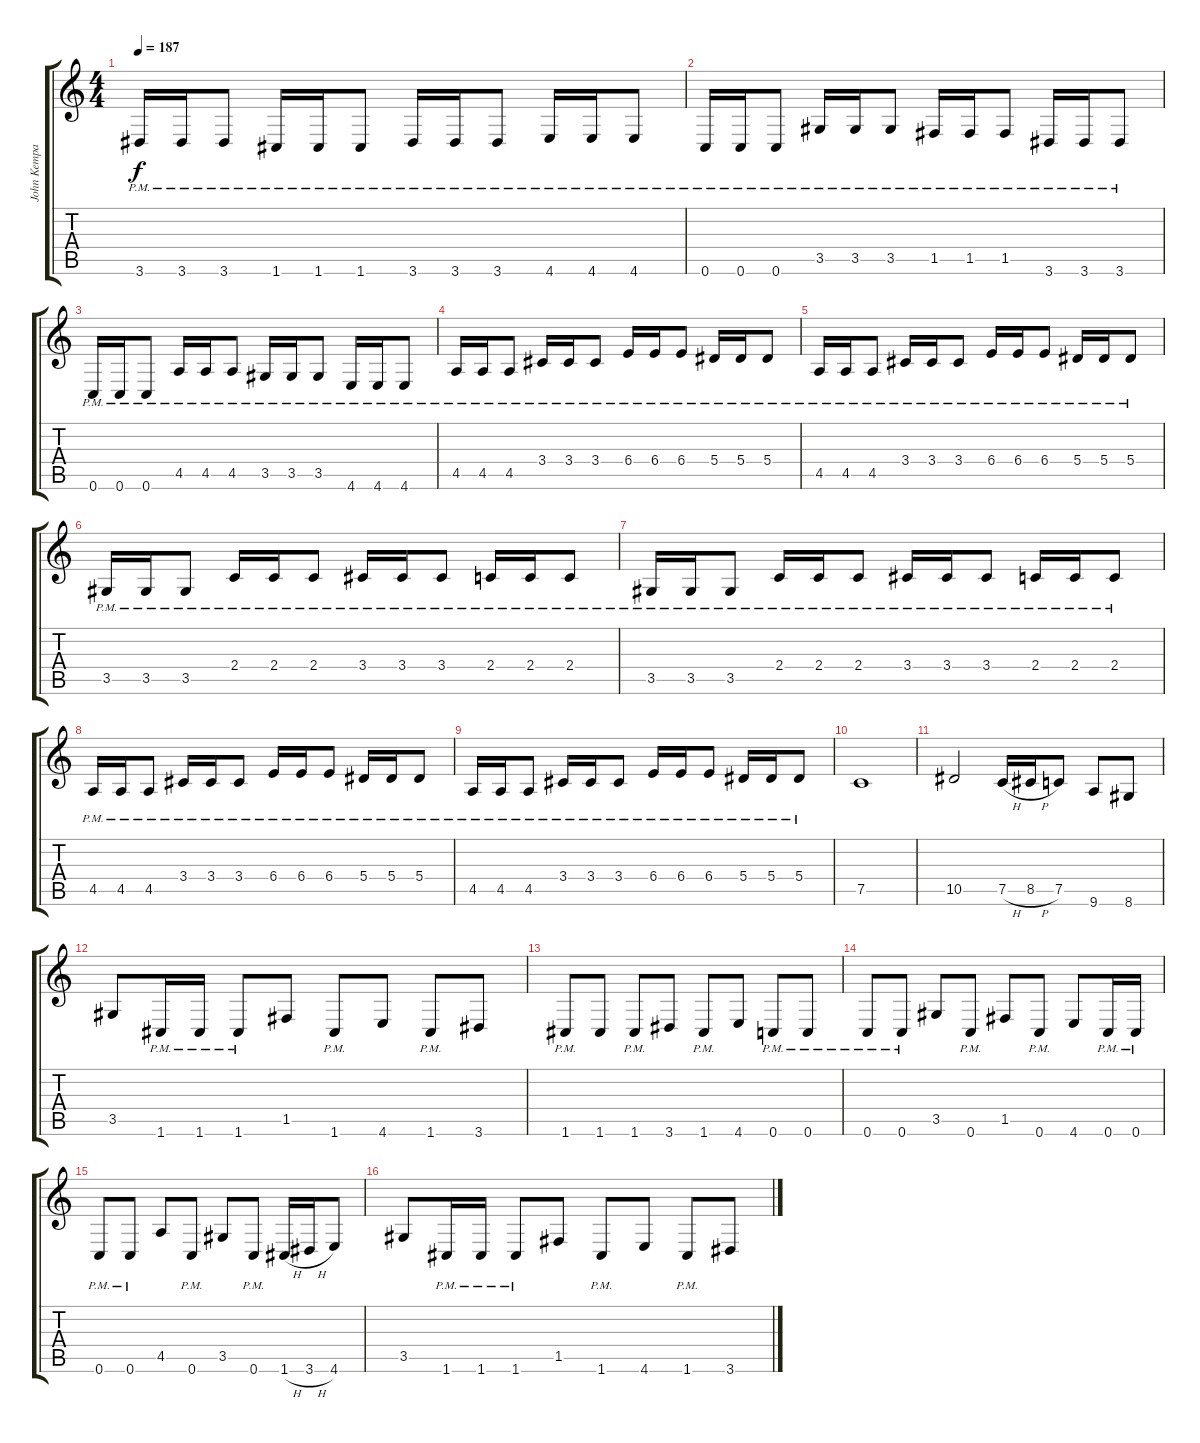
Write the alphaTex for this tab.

\track ("John Kempainen (Rhythm Guitar)" "John Kempa") {instrument distortionguitar}
\staff {score tabs}
\tuning (C4 G3 Eb3 Bb2 F2 C2) {hide}
\ts (4 4)
\tempo 187
\clef g2
\ks c
3.6{pm}.16{dy f} 3.6{pm}.16 3.6{pm}.8 1.6{pm}.16 1.6{pm}.16 1.6{pm}.8 3.6{pm}.16 3.6{pm}.16 3.6{pm}.8 4.6{pm}.16 4.6{pm}.16 4.6{pm}.8 |
0.6{pm}.16 0.6{pm}.16 0.6{pm}.8 3.5{pm}.16 3.5{pm}.16 3.5{pm}.8 1.5{pm}.16 1.5{pm}.16 1.5{pm}.8 3.6{pm}.16 3.6{pm}.16 3.6{pm}.8 |
0.6{pm}.16 0.6{pm}.16 0.6{pm}.8 4.5{pm}.16 4.5{pm}.16 4.5{pm}.8 3.5{pm}.16 3.5{pm}.16 3.5{pm}.8 4.6{pm}.16 4.6{pm}.16 4.6{pm}.8 |
4.5{pm}.16 4.5{pm}.16 4.5{pm}.8 3.4{pm}.16 3.4{pm}.16 3.4{pm}.8 6.4{pm}.16 6.4{pm}.16 6.4{pm}.8 5.4{pm}.16 5.4{pm}.16 5.4{pm}.8 |
4.5{pm}.16 4.5{pm}.16 4.5{pm}.8 3.4{pm}.16 3.4{pm}.16 3.4{pm}.8 6.4{pm}.16 6.4{pm}.16 6.4{pm}.8 5.4{pm}.16 5.4{pm}.16 5.4{pm}.8 |
3.5{pm}.16 3.5{pm}.16 3.5{pm}.8 2.4{pm}.16 2.4{pm}.16 2.4{pm}.8 3.4{pm}.16 3.4{pm}.16 3.4{pm}.8 2.4{pm}.16 2.4{pm}.16 2.4{pm}.8 |
3.5{pm}.16 3.5{pm}.16 3.5{pm}.8 2.4{pm}.16 2.4{pm}.16 2.4{pm}.8 3.4{pm}.16 3.4{pm}.16 3.4{pm}.8 2.4{pm}.16 2.4{pm}.16 2.4{pm}.8 |
4.5{pm}.16 4.5{pm}.16 4.5{pm}.8 3.4{pm}.16 3.4{pm}.16 3.4{pm}.8 6.4{pm}.16 6.4{pm}.16 6.4{pm}.8 5.4{pm}.16 5.4{pm}.16 5.4{pm}.8 |
4.5{pm}.16 4.5{pm}.16 4.5{pm}.8 3.4{pm}.16 3.4{pm}.16 3.4{pm}.8 6.4{pm}.16 6.4{pm}.16 6.4{pm}.8 5.4{pm}.16 5.4{pm}.16 5.4{pm}.8 |
7.5.1 |
10.5.2 7.5{h}.16 8.5{h}.16 7.5.8 9.6.8 8.6.8 |
3.5.8{balance 8} 1.6{pm}.16 1.6{pm}.16 1.6{pm}.8 1.5.8 1.6{pm}.8 4.6.8 1.6{pm}.8 3.6.8 |
1.6{pm}.8 1.6.8 1.6{pm}.8 3.6.8 1.6{pm}.8 4.6.8 0.6{pm}.8 0.6{pm}.8 |
0.6{pm}.8 0.6{pm}.8 3.5.8 0.6{pm}.8 1.5.8 0.6{pm}.8 4.6.8 0.6{pm}.16 0.6{pm}.16 |
0.6{pm}.8 0.6{pm}.8 4.5.8 0.6{pm}.8 3.5.8 0.6{pm}.8 1.6{h}.16 3.6{h}.16 4.6.8 |
3.5.8 1.6{pm}.16 1.6{pm}.16 1.6{pm}.8 1.5.8 1.6{pm}.8 4.6.8 1.6{pm}.8 3.6.8
